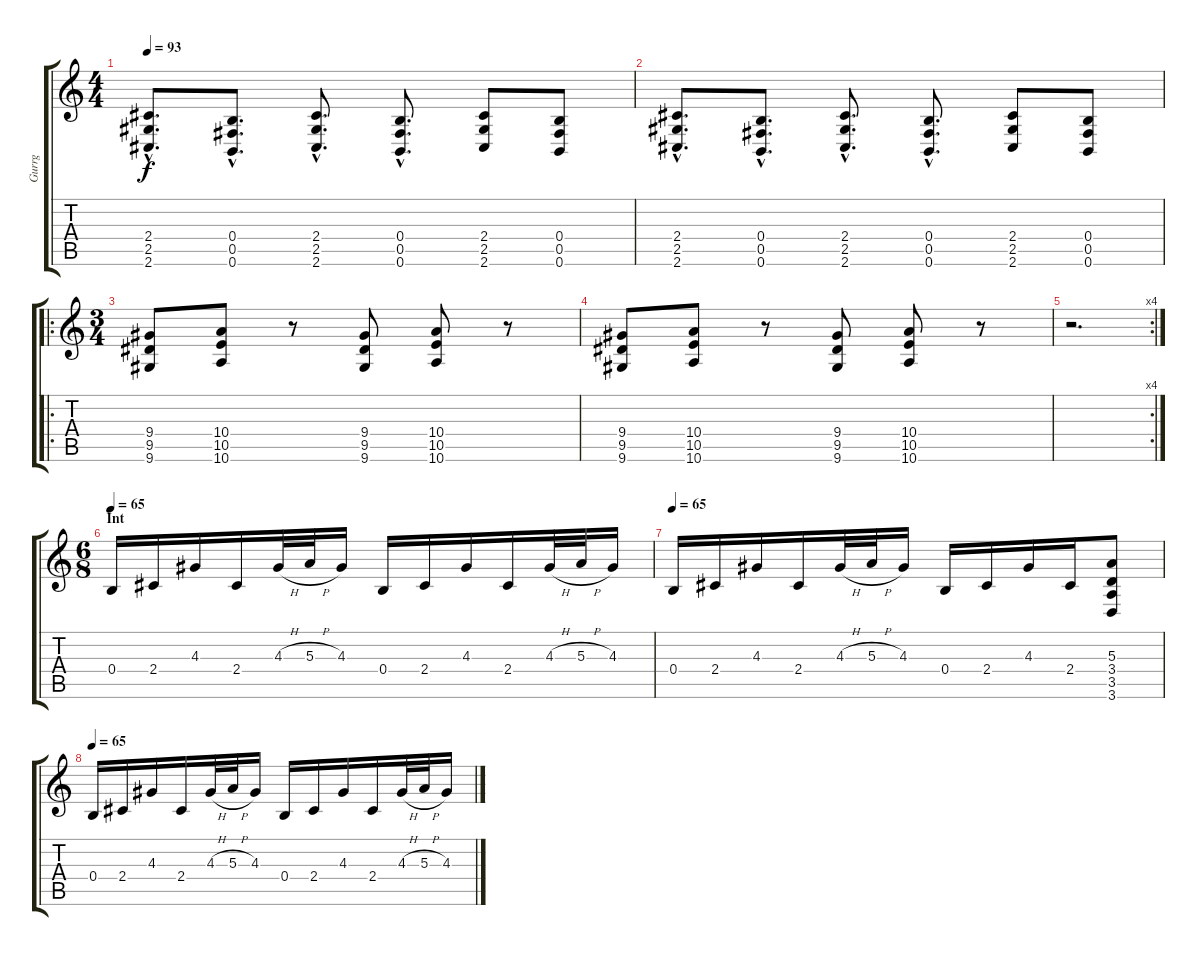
\track ("Gurrg" "Gurrg") {instrument overdrivenguitar}
\staff {score tabs}
\tuning (Db4 Ab3 E3 B2 Gb2 B1) {hide}
\ts (4 4)
\tempo 93
\clef g2
\ks c
(2.4{hac} 2.5{hac} 2.6{hac}).8{d dy f} (0.4{hac} 0.5{hac} 0.6{hac}).8{d} (2.4{hac} 2.5{hac} 2.6{hac}).8{d} (0.4{hac} 0.5{hac} 0.6{hac}).8{d} (2.4 2.5 2.6).8 (0.4 0.5 0.6).8 |
(2.4{hac} 2.5{hac} 2.6{hac}).8{d} (0.4{hac} 0.5{hac} 0.6{hac}).8{d} (2.4{hac} 2.5{hac} 2.6{hac}).8{d} (0.4{hac} 0.5{hac} 0.6{hac}).8{d} (2.4 2.5 2.6).8 (0.4 0.5 0.6).8 |
\ro
\ts (3 4)
(9.4 9.5 9.6).8 (10.4 10.5 10.6).8 r.8 (9.4 9.5 9.6).8 (10.4 10.5 10.6).8 r.8 |
(9.4 9.5 9.6).8 (10.4 10.5 10.6).8 r.8 (9.4 9.5 9.6).8 (10.4 10.5 10.6).8 r.8 |
\rc 4
r.2{d} |
\ts (6 8)
\section ("" "Int")
\tempo 65
0.4.16{instrument electricguitarclean} 2.4.16 4.3.16 2.4.16 4.3{h}.32 5.3{h}.32 4.3.16 0.4.16 2.4.16 4.3.16 2.4.16 4.3{h}.32 5.3{h}.32 4.3.16 |
\tempo 65
0.4.16{instrument electricguitarclean} 2.4.16 4.3.16 2.4.16 4.3{h}.32 5.3{h}.32 4.3.16 0.4.16 2.4.16 4.3.16 2.4.16 (5.3 3.4 3.5 3.6).8 |
\tempo 65
0.4.16{instrument electricguitarclean} 2.4.16 4.3.16 2.4.16 4.3{h}.32 5.3{h}.32 4.3.16 0.4.16 2.4.16 4.3.16 2.4.16 4.3{h}.32 5.3{h}.32 4.3.16
